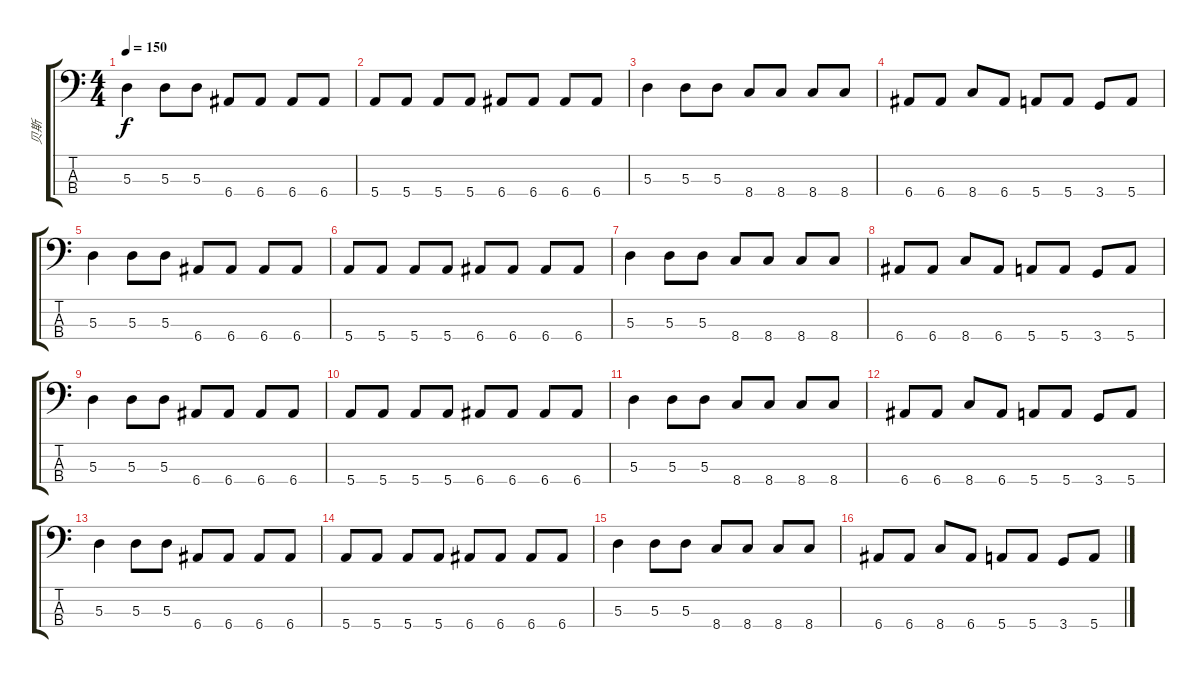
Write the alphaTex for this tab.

\track ("贝斯" "贝斯") {instrument electricbasspick}
\staff {score tabs}
\tuning (G2 D2 A1 E1) {hide}
\ts (4 4)
\tempo 150
\clef f4
\ks c
5.3.4{dy f} 5.3.8 5.3.8 6.4.8 6.4.8 6.4.8 6.4.8 |
5.4.8 5.4.8 5.4.8 5.4.8 6.4.8 6.4.8 6.4.8 6.4.8 |
5.3.4 5.3.8 5.3.8 8.4.8 8.4.8 8.4.8 8.4.8 |
6.4.8 6.4.8 8.4.8 6.4.8 5.4.8 5.4.8 3.4.8 5.4.8 |
5.3.4 5.3.8 5.3.8 6.4.8 6.4.8 6.4.8 6.4.8 |
5.4.8 5.4.8 5.4.8 5.4.8 6.4.8 6.4.8 6.4.8 6.4.8 |
5.3.4 5.3.8 5.3.8 8.4.8 8.4.8 8.4.8 8.4.8 |
6.4.8 6.4.8 8.4.8 6.4.8 5.4.8 5.4.8 3.4.8 5.4.8 |
5.3.4 5.3.8 5.3.8 6.4.8 6.4.8 6.4.8 6.4.8 |
5.4.8 5.4.8 5.4.8 5.4.8 6.4.8 6.4.8 6.4.8 6.4.8 |
5.3.4 5.3.8 5.3.8 8.4.8 8.4.8 8.4.8 8.4.8 |
6.4.8 6.4.8 8.4.8 6.4.8 5.4.8 5.4.8 3.4.8 5.4.8 |
5.3.4 5.3.8 5.3.8 6.4.8 6.4.8 6.4.8 6.4.8 |
5.4.8 5.4.8 5.4.8 5.4.8 6.4.8 6.4.8 6.4.8 6.4.8 |
5.3.4 5.3.8 5.3.8 8.4.8 8.4.8 8.4.8 8.4.8 |
6.4.8 6.4.8 8.4.8 6.4.8 5.4.8 5.4.8 3.4.8 5.4.8
